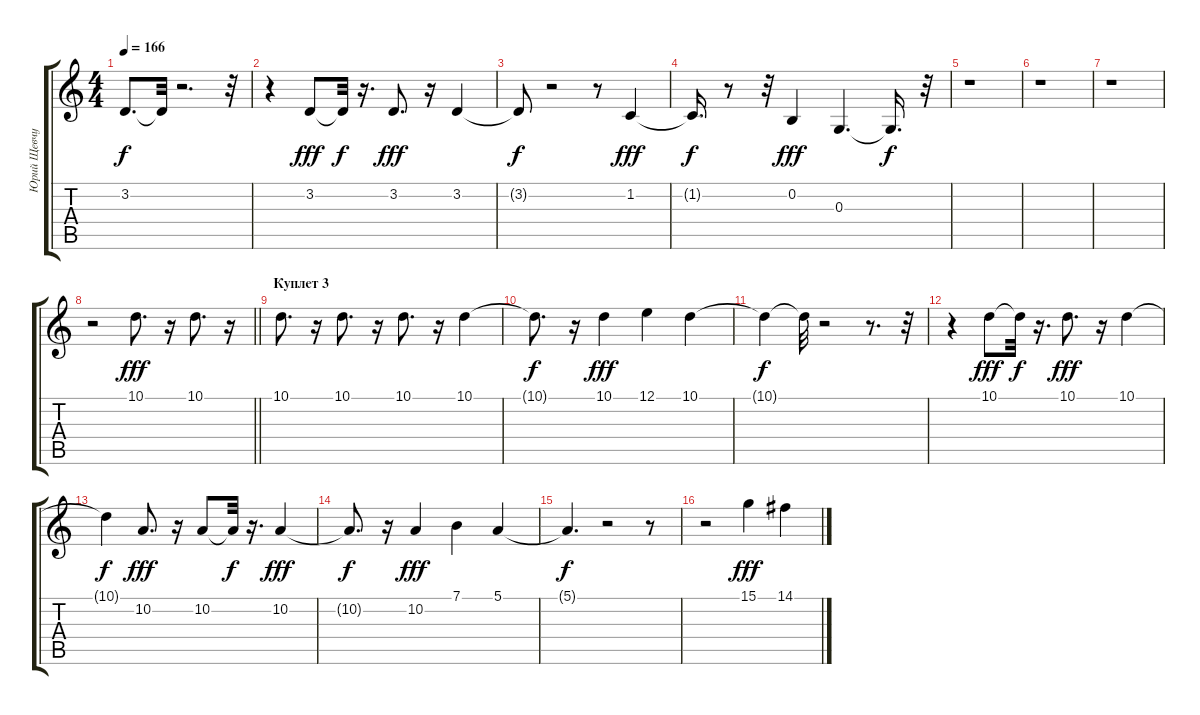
\track ("Юрий Щевчук" "Юрий Щевчу") {instrument clarinet}
\staff {score tabs}
\tuning (E4 B3 G3 D3 A2 E2) {hide}
\ts (4 4)
\tempo 166
\clef g2
\ks c
3.2{t}.8{d dy f} 3.2{t}.32 r.2{d} r.32 |
r.4 3.2.8{dy fff} 3.2{t}.32{dy f} r.16{d} 3.2.8{d dy fff} r.16 3.2.4 |
3.2{t}.8{dy f} r.2 r.8 1.2.4{dy fff} |
1.2{t}.16{d dy f} r.8 r.32 0.2.4{dy fff} 0.3.4{d} 0.3{t}.16{d dy f} r.32 |
r.1 |
r.1 |
r.1 |
\barLineRight lightlight
r.2 10.1.8{d dy fff} r.16 10.1.8{d} r.16 |
\section ("" "Куплет 3")
10.1.8{d} r.16 10.1.8{d} r.16 10.1.8{d} r.16 10.1.4 |
10.1{t}.8{d dy f} r.16 10.1.4{dy fff} 12.1.4 10.1.4 |
10.1{t}.4{dy f} 10.1{t}.32 r.2 r.8{d} r.32 |
r.4 10.1.8{dy fff} 10.1{t}.32{dy f} r.16{d} 10.1.8{d dy fff} r.16 10.1.4 |
10.1{t}.4{dy f} 10.2.8{d dy fff} r.16 10.2.8 10.2{t}.32{dy f} r.16{d} 10.2.4{dy fff} |
10.2{t}.8{d dy f} r.16 10.2.4{dy fff} 7.1.4 5.1.4 |
5.1{t}.4{d dy f} r.2 r.8 |
r.2 15.1.4{dy fff} 14.1.4
